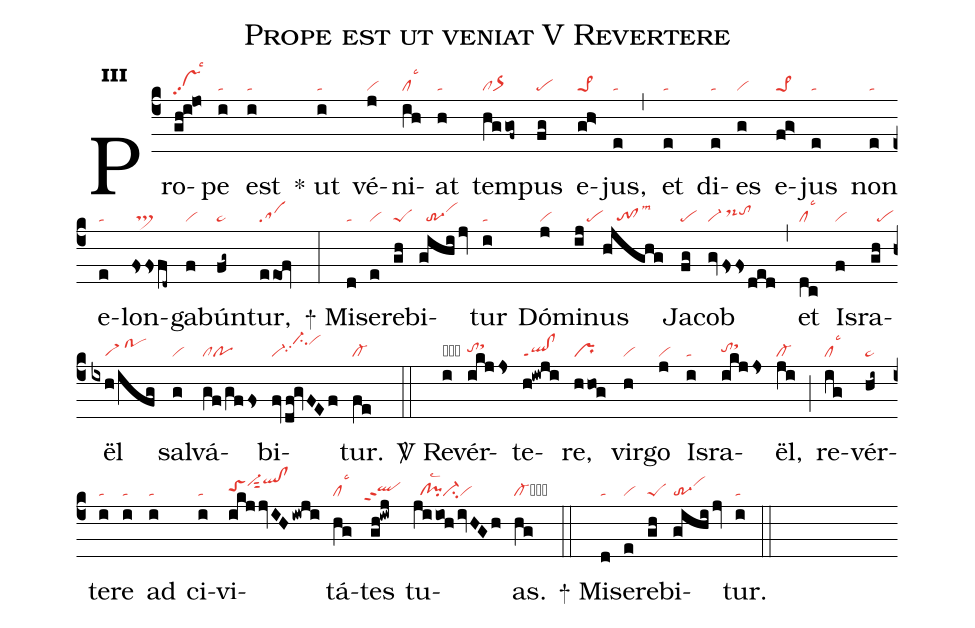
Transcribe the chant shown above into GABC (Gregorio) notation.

name:Prope est ut veniat V Revertere;
office-part:re;
mode:3;
nabc-lines:1;
%%
initial-style: 1;
name: Prope est ut veniat;
mode: 3;
office-part: Responsorium;
annotation: Resp.;
annotation: iii;
nabc-lines: 1;
%%
(c4) Pro(gh!i!jo|vshhpp2lsc3)pe(i|ta) est(i|ta) <sp>*</sp> ut(i|ta) vé(j|vi)ni(ih|cllsc3)at(h|ta) tem(hggof~|clor>)pus(fg|pe) e(gh>|pe>1)jus,(e|ta) (,) et(e|ta) di(e|ta)es(g|vi) e(fg>|pe>1)jus(e|ta) non(e|ta) e(e|ta)lon(fssfd~|//ts>)ga(f|vi)bún(fg~|ta>)tur,(eeof|sa) (:)
<sp>+</sp> Mi(d|ta)se(e|vi)re(gh|peS)bi(gihi/jv|//tr-3vihj)tur(i|ta) Dó(j|vi)mi(ij|////pe)nus(hjghg|////to!cllsm3) Ja(fg|pe)cob(gv/fssded|vi-/ds-hitohi) (,) et(dc|cllsc3) Is(f|vi)ra(gh|//pe)ël(ixh/ifg|////trM) sal(g|vi)vá(gf/gffs|clpo)bi(fv/df!gvFEf|vi-//ci-hkpp2vihk)tur.(fe|cl-) (::)

<sp>V/</sp> Re(i|obvi)vér(ikjjs|tohhsthj)te(h!iwji|ql!clppt1)re,(hho!g|pr) vir(h|vi)go(j|vi) Is(i|ta)ra(ikjjs|tohhsthj)ël,(ji|cl-) (;) re(ig|cllsc3)vér(hi~|ta>)te(i|ta)re(i|ta) ad(i|ta) ci(i|ta)vi(ikjjvIH/iwji|toShhvi-hjsut2qlhk!clhk)tá(hg|cllsc3)tes(gh!iwj|``qlhhppt2) tu(jiioh/ivHGh|//cl!pilsc2ci-vi)as.(hg|cl-cb) (::)
<sp>+</sp> Mi(d|ta)se(e|vi)re(gh|peS)bi(gihi/jv|tr-3vihj)tur.(i|ta) (::)
